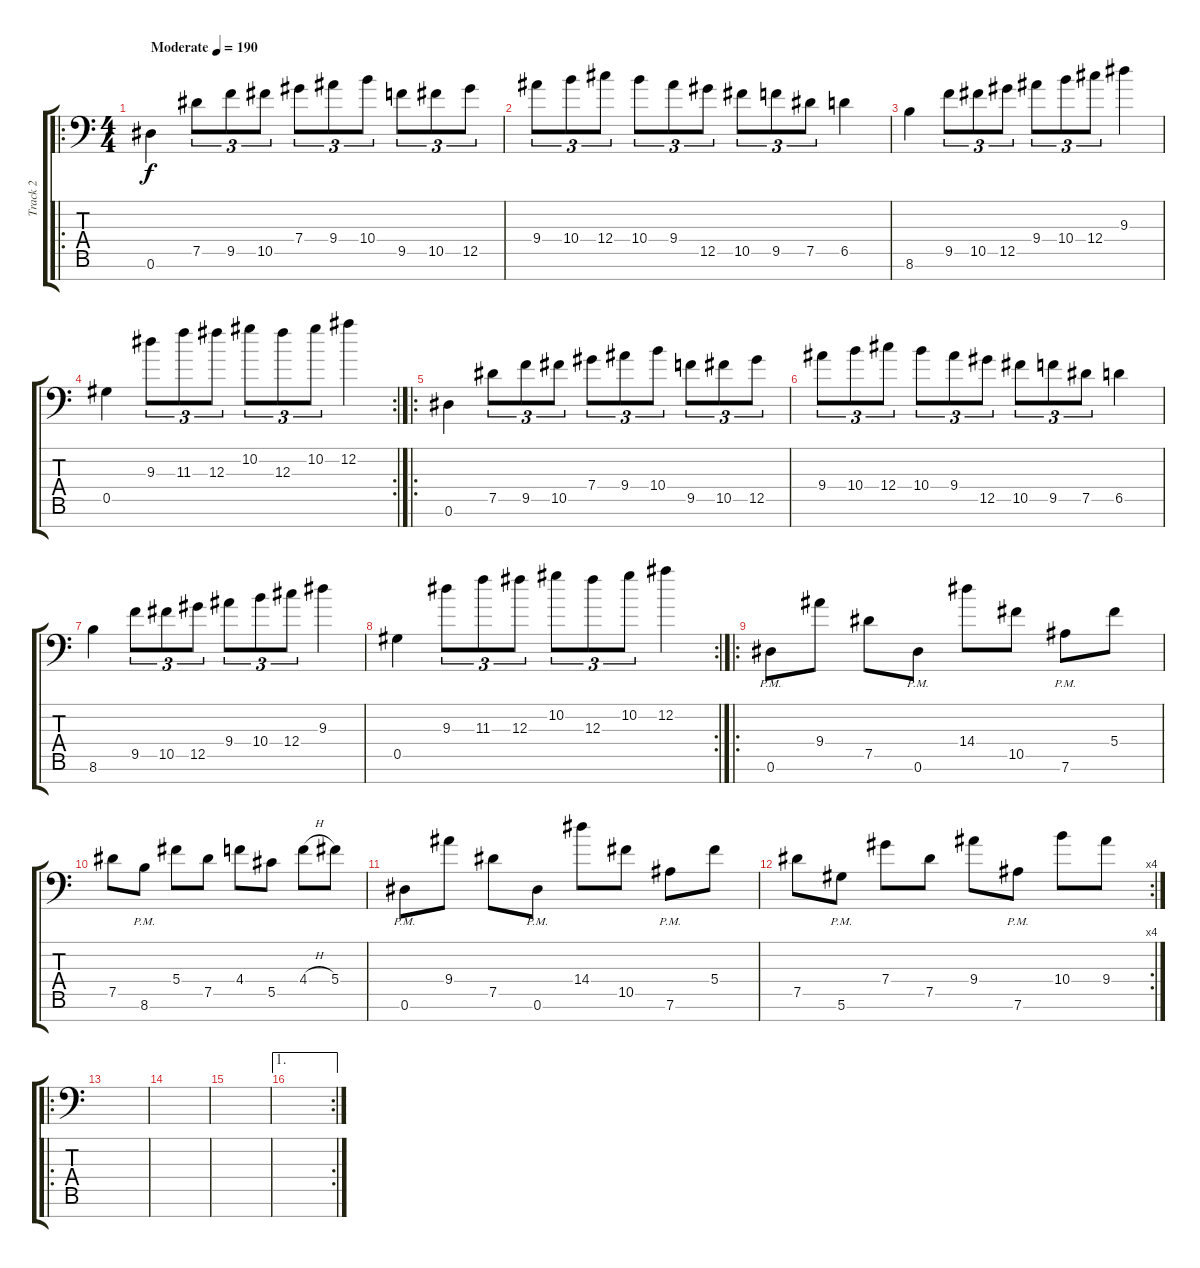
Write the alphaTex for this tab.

\track ("Track 2" "Track 2") {instrument distortionguitar}
\staff {score tabs}
\tuning (Eb4 Bb3 Gb3 Db3 Ab2 Eb2 Bb1) {hide}
\ro
\ts (4 4)
\tempo (190 "Moderate")
\clef f4
\ks c
0.6.4{dy f instrument distortionguitar} 7.5.8{tu (3 2)} 9.5.8{tu (3 2)} 10.5.8{tu (3 2)} 7.4.8{tu (3 2)} 9.4.8{tu (3 2)} 10.4.8{tu (3 2)} 9.5.8{tu (3 2)} 10.5.8{tu (3 2)} 12.5.8{tu (3 2)} |
9.4.8{tu (3 2)} 10.4.8{tu (3 2)} 12.4.8{tu (3 2)} 10.4.8{tu (3 2)} 9.4.8{tu (3 2)} 12.5.8{tu (3 2)} 10.5.8{tu (3 2)} 9.5.8{tu (3 2)} 7.5.8{tu (3 2)} 6.5.4 |
8.6.4 9.5.8{tu (3 2)} 10.5.8{tu (3 2)} 12.5.8{tu (3 2)} 9.4.8{tu (3 2)} 10.4.8{tu (3 2)} 12.4.8{tu (3 2)} 9.3.4 |
\rc 2
0.5.4 9.3.8{tu (3 2)} 11.3.8{tu (3 2)} 12.3.8{tu (3 2)} 10.2.8{tu (3 2)} 12.3.8{tu (3 2)} 10.2.8{tu (3 2)} 12.2.4 |
\ro
0.6.4 7.5.8{tu (3 2)} 9.5.8{tu (3 2)} 10.5.8{tu (3 2)} 7.4.8{tu (3 2)} 9.4.8{tu (3 2)} 10.4.8{tu (3 2)} 9.5.8{tu (3 2)} 10.5.8{tu (3 2)} 12.5.8{tu (3 2)} |
9.4.8{tu (3 2)} 10.4.8{tu (3 2)} 12.4.8{tu (3 2)} 10.4.8{tu (3 2)} 9.4.8{tu (3 2)} 12.5.8{tu (3 2)} 10.5.8{tu (3 2)} 9.5.8{tu (3 2)} 7.5.8{tu (3 2)} 6.5.4 |
8.6.4 9.5.8{tu (3 2)} 10.5.8{tu (3 2)} 12.5.8{tu (3 2)} 9.4.8{tu (3 2)} 10.4.8{tu (3 2)} 12.4.8{tu (3 2)} 9.3.4 |
\rc 2
0.5.4 9.3.8{tu (3 2)} 11.3.8{tu (3 2)} 12.3.8{tu (3 2)} 10.2.8{tu (3 2)} 12.3.8{tu (3 2)} 10.2.8{tu (3 2)} 12.2.4 |
\ro
0.6{pm}.8 9.4.8 7.5.8 0.6{pm}.8 14.4.8 10.5.8 7.6{pm}.8 5.4.8 |
7.5.8 8.6{pm}.8 5.4.8 7.5.8 4.4.8 5.5.8 4.4{h}.8 5.4.8 |
0.6{pm}.8 9.4.8 7.5.8 0.6{pm}.8 14.4.8 10.5.8 7.6{pm}.8 5.4.8 |
\rc 4
7.5.8 5.6{pm}.8 7.4.8 7.5.8 9.4.8 7.6{pm}.8 10.4.8 9.4.8 |
\ro
|
|
|
\ae 1
\rc 2
